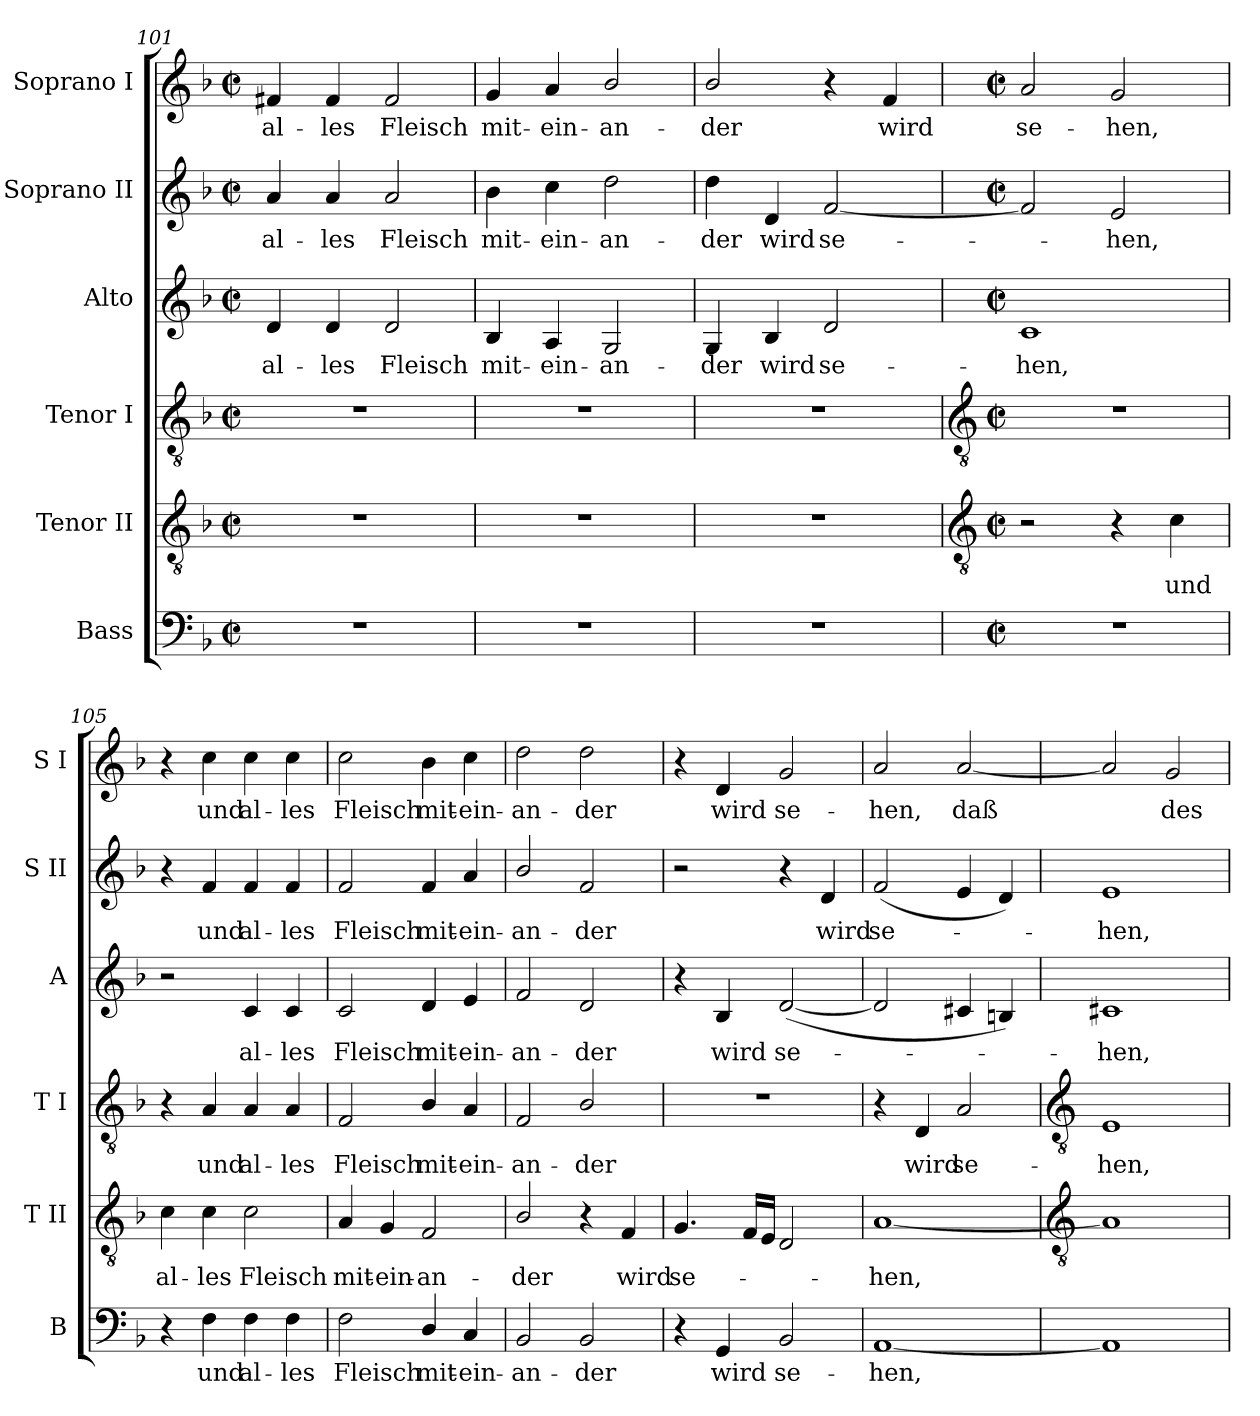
**kern	**text	**kern	**text	**kern	**text	**kern	**text	**kern	**text	**kern	**text
*part6	*part6	*part5	*part5	*part4	*part4	*part3	*part3	*part2	*part2	*part1	*part1
*staff6	*staff6	*staff5	*staff5	*staff4	*staff4	*staff3	*staff3	*staff2	*staff2	*staff1	*staff1
*I"Bass	*	*I"Tenor II	*	*I"Tenor I	*	*I"Alto	*	*I"Soprano II	*	*I"Soprano I	*
*I'B	*	*I'T II	*	*I'T I	*	*I'A	*	*I'S II	*	*I'S I	*
*clefF4	*	*clefGv2	*	*clefGv2	*	*clefG2	*	*clefG2	*	*clefG2	*
*k[b-]	*	*k[b-]	*	*k[b-]	*	*k[b-]	*	*k[b-]	*	*k[b-]	*
*F:	*	*F:	*	*F:	*	*F:	*	*F:	*	*F:	*
*M2/2	*	*M2/2	*	*M2/2	*	*M2/2	*	*M2/2	*	*M2/2	*
*met(c|)	*	*met(c|)	*	*met(c|)	*	*met(c|)	*	*met(c|)	*	*met(c|)	*
=101	=101	=101	=101	=101	=101	=101	=101	=101	=101	=101	=101
!	!	!	!	!	!	!	!LO:LY:b	!	!LO:LY:b	!	!LO:LY:b
1r	.	1r	.	1r	.	4d	al-	4a	al-	4f#X	al-
!	!	!	!	!	!	!	!LO:LY:b	!	!LO:LY:b	!	!LO:LY:b
.	.	.	.	.	.	4d	-les	4a	-les	4f#	-les
!	!	!	!	!	!	!	!LO:LY:b	!	!LO:LY:b	!	!LO:LY:b
.	.	.	.	.	.	2d	Fleisch	2a	Fleisch	2f#	Fleisch
=102	=102	=102	=102	=102	=102	=102	=102	=102	=102	=102	=102
!	!	!	!	!	!	!	!LO:LY:b	!	!LO:LY:b	!	!LO:LY:b
1r	.	1r	.	1r	.	4B-	mit-	4b-	mit-	4g	mit-
!	!	!	!	!	!	!	!LO:LY:b	!	!LO:LY:b	!	!LO:LY:b
.	.	.	.	.	.	4A	-ein-	4cc	-ein-	4a	-ein-
!	!	!	!	!	!	!	!LO:LY:b	!	!LO:LY:b	!	!LO:LY:b
.	.	.	.	.	.	2G	-an-	2dd	-an-	2b-/	-an-
=103	=103	=103	=103	=103	=103	=103	=103	=103	=103	=103	=103
!	!	!	!	!	!	!	!LO:LY:b	!	!LO:LY:b	!	!LO:LY:b
1r	.	1r	.	1r	.	4G	-der	4dd	-der	2b-/	-der
!	!	!	!	!	!	!	!LO:LY:b	!	!LO:LY:b	!	!
.	.	.	.	.	.	4B-	wird	4d	wird	.	.
!	!	!	!	!	!	!	!LO:LY:b	!	!LO:LY:b	!	!
.	.	.	.	.	.	2d	se-	[2f	se-	4r	.
!	!	!	!	!	!	!	!	!	!	!	!LO:LY:b
.	.	.	.	.	.	.	.	.	.	4f	wird
!!LO:LB:g=z
=104	=104	=104	=104	=104	=104	=104	=104	=104	=104	=104	=104
*	*	*clefGv2	*	*clefGv2	*	*	*	*	*	*	*
*M2/2	*	*M2/2	*	*M2/2	*	*M2/2	*	*M2/2	*	*M2/2	*
*met(c|)	*	*met(c|)	*	*met(c|)	*	*met(c|)	*	*met(c|)	*	*met(c|)	*
!	!	!	!	!	!	!	!LO:LY:b	!	!	!	!LO:LY:b
1r	.	2r	.	1r	.	1c	-hen,	2f]	.	2a	se-
!	!	!	!	!	!	!	!	!	!LO:LY:b	!	!LO:LY:b
.	.	4r	.	.	.	.	.	2e	hen,	2g	-hen,
!	!	!	!LO:LY:b	!	!	!	!	!	!	!	!
.	.	4c	und	.	.	.	.	.	.	.	.
=105	=105	=105	=105	=105	=105	=105	=105	=105	=105	=105	=105
!	!	!	!LO:LY:b	!	!	!	!	!	!	!	!
4r	.	4c	al-	4r	.	2r	.	4r	.	4r	.
!	!LO:LY:b	!	!LO:LY:b	!	!LO:LY:b	!	!	!	!LO:LY:b	!	!LO:LY:b
4F	und	4c	-les	4A	und	.	.	4f	und	4cc	und
!	!LO:LY:b	!	!LO:LY:b	!	!LO:LY:b	!	!LO:LY:b	!	!LO:LY:b	!	!LO:LY:b
4F	al-	2c	Fleisch	4A	al-	4c	al-	4f	al-	4cc	al-
!	!LO:LY:b	!	!	!	!LO:LY:b	!	!LO:LY:b	!	!LO:LY:b	!	!LO:LY:b
4F	-les	.	.	4A	-les	4c	-les	4f	-les	4cc	-les
=106	=106	=106	=106	=106	=106	=106	=106	=106	=106	=106	=106
!	!LO:LY:b	!	!LO:LY:b	!	!LO:LY:b	!	!LO:LY:b	!	!LO:LY:b	!	!LO:LY:b
2F	Fleisch	4A	mit-	2F	Fleisch	2c	Fleisch	2f	Fleisch	2cc	Fleisch
!	!	!	!LO:LY:b	!	!	!	!	!	!	!	!
.	.	4G	-ein-	.	.	.	.	.	.	.	.
!	!LO:LY:b	!	!LO:LY:b	!	!LO:LY:b	!	!LO:LY:b	!	!LO:LY:b	!	!LO:LY:b
4D/	mit-	2F	-an-	4B-/	mit-	4d	mit-	4f	mit-	4b-	mit-
!	!LO:LY:b	!	!	!	!LO:LY:b	!	!LO:LY:b	!	!LO:LY:b	!	!LO:LY:b
4C	-ein-	.	.	4A	-ein-	4e	-ein-	4a	-ein-	4cc	-ein-
=107	=107	=107	=107	=107	=107	=107	=107	=107	=107	=107	=107
!	!LO:LY:b	!	!LO:LY:b	!	!LO:LY:b	!	!LO:LY:b	!	!LO:LY:b	!	!LO:LY:b
2BB-	-an-	2B-/	-der	2F	-an-	2f	-an-	2b-/	-an-	2dd	-an-
!	!LO:LY:b	!	!	!	!LO:LY:b	!	!LO:LY:b	!	!LO:LY:b	!	!LO:LY:b
2BB-	-der	4r	.	2B-/	-der	2d	-der	2f	-der	2dd	-der
!	!	!	!LO:LY:b	!	!	!	!	!	!	!	!
.	.	4F	wird	.	.	.	.	.	.	.	.
=108	=108	=108	=108	=108	=108	=108	=108	=108	=108	=108	=108
!	!	!	!LO:LY:b	!	!	!	!	!	!	!	!
4r	.	4.G	se-	1r	.	4r	.	2r	.	4r	.
!	!LO:LY:b	!	!	!	!	!	!LO:LY:b	!	!	!	!LO:LY:b
4GG	wird	.	.	.	.	4B-	wird	.	.	4d	wird
.	.	16FLL	.	.	.	.	.	.	.	.	.
.	.	16EJJ	.	.	.	.	.	.	.	.	.
!	!LO:LY:b	!	!	!	!	!	!LO:LY:b	!	!	!	!LO:LY:b
2BB-	se-	2D	.	.	.	(<[2d	se-	4r	.	2g	se-
!	!	!	!	!	!	!	!	!	!LO:LY:b	!	!
.	.	.	.	.	.	.	.	4d	wird	.	.
=109	=109	=109	=109	=109	=109	=109	=109	=109	=109	=109	=109
!	!LO:LY:b	!	!LO:LY:b	!	!	!	!	!	!LO:LY:b	!	!LO:LY:b
[1AA	-hen,	[1A	hen,	4r	.	2d]	.	(<2f	se-	2a	-hen,
!	!	!	!	!	!LO:LY:b	!	!	!	!	!	!
.	.	.	.	4D	wird	.	.	.	.	.	.
!	!	!	!	!	!LO:LY:b	!	!	!	!	!	!LO:LY:b
.	.	.	.	2A	se-	4c#X	.	4e	.	[2a	daß
.	.	.	.	.	.	4Bn)	.	4d)	.	.	.
!!LO:LB:g=z
=110	=110	=110	=110	=110	=110	=110	=110	=110	=110	=110	=110
*	*	*clefGv2	*	*clefGv2	*	*	*	*	*	*	*
!	!	!	!	!	!LO:LY:b	!	!LO:LY:b	!	!LO:LY:b	!	!
1AA]	.	1A]	.	1E	-hen,	1c#X	hen,	1e	hen,	2a]	.
!	!	!	!	!	!	!	!	!	!	!	!LO:LY:b
.	.	.	.	.	.	.	.	.	.	2g	des
=	=	=	=	=	=	=	=	=	=	=	=
*-	*-	*-	*-	*-	*-	*-	*-	*-	*-	*-	*-
